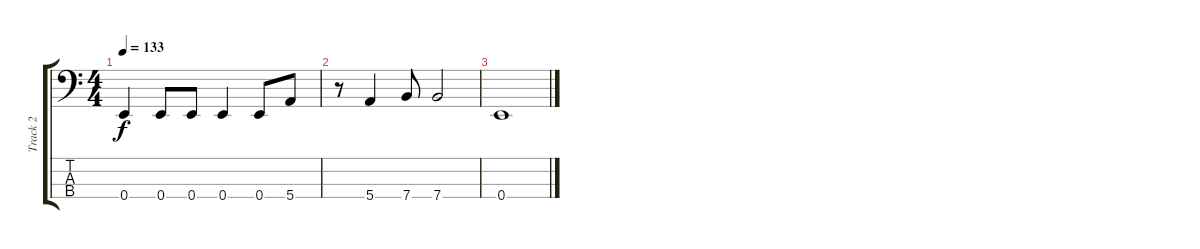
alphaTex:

\track ("Track 2" "Track 2") {instrument acousticbass}
\staff {score tabs}
\tuning (G2 D2 A1 E1) {hide}
\ts (4 4)
\tempo 133
\clef f4
\ks c
0.4.4{dy f} 0.4.8 0.4.8 0.4.4 0.4.8 5.4.8 |
r.8 5.4.4 7.4.8 7.4.2 |
0.4.1
